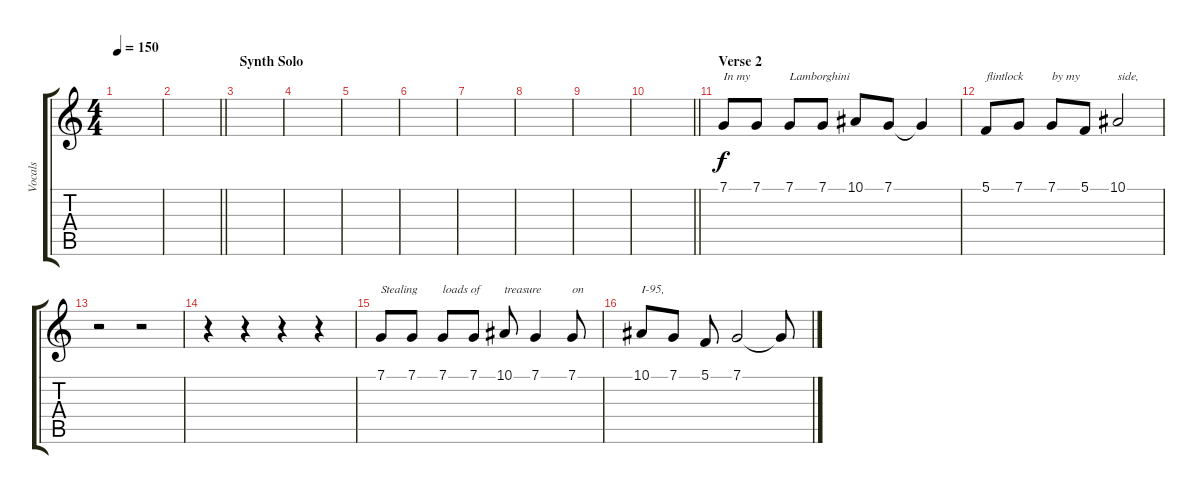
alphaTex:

\track ("Vocals" "Vocals") {instrument lead2sawtooth}
\staff {score tabs}
\tuning (C4 G3 Eb3 Bb2 F2 C2) {hide}
\ts (4 4)
\tempo 150
\clef g2
\ks c
|
\barLineRight lightlight
|
\section ("" "Synth Solo")
|
|
|
|
|
|
|
\barLineRight lightlight
|
\section ("" "Verse 2")
7.1.8{txt "In my"} 7.1.8 7.1.8{txt "Lamborghini"} 7.1.8 10.1.8 7.1.8 7.1{t}.4 |
5.1.8{txt "flintlock"} 7.1.8 7.1.8{txt "by my"} 5.1.8 10.1.2{txt "side,"} |
r.2 r.2 |
r.4 r.4 r.4 r.4 |
7.1.8{txt "Stealing"} 7.1.8 7.1.8{txt "loads of"} 7.1.8 10.1.8{txt "treasure"} 7.1.4 7.1.8{txt "on"} |
10.1.8{txt "I-95,"} 7.1.8 5.1.8 7.1.2 7.1{t}.8
